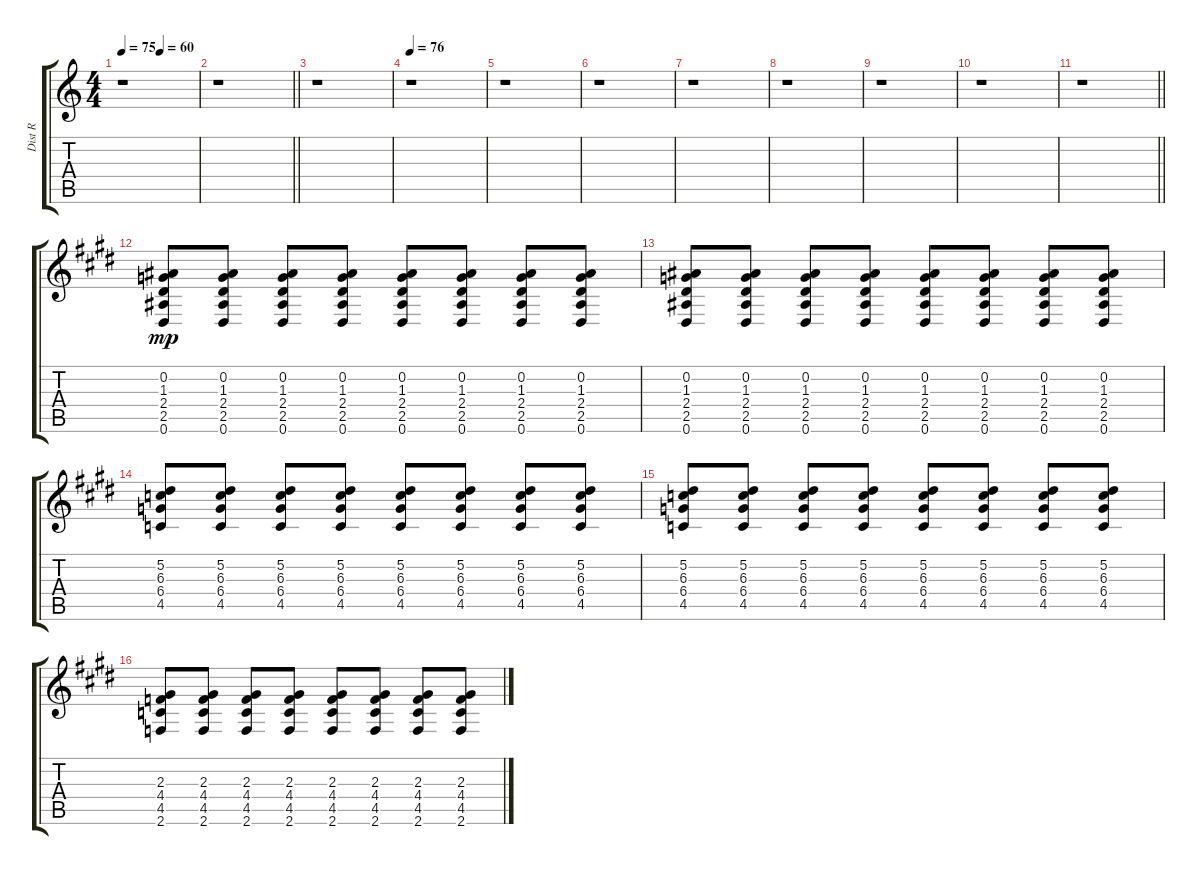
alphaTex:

\track ("Dist R" "Dist R") {instrument overdrivenguitar}
\staff {score tabs}
\tuning (Eb4 Bb3 Gb3 Db3 Ab2 Eb2) {hide}
\ts (4 4)
\tempo 75
\tempo (60 0.5)
\clef g2
\ks c
r.1{dy f} |
\barLineRight lightlight
r.1 |
r.1 |
\tempo 76
r.1 |
r.1 |
r.1 |
r.1 |
r.1 |
r.1 |
r.1 |
\barLineRight lightlight
r.1 |
\ks e
(0.2 1.3 2.4 2.5 0.6).8{dy mp} (0.2 1.3 2.4 2.5 0.6).8 (0.2 1.3 2.4 2.5 0.6).8 (0.2 1.3 2.4 2.5 0.6).8 (0.2 1.3 2.4 2.5 0.6).8 (0.2 1.3 2.4 2.5 0.6).8 (0.2 1.3 2.4 2.5 0.6).8 (0.2 1.3 2.4 2.5 0.6).8 |
\ks c#minor
(0.2 1.3 2.4 2.5 0.6).8 (0.2 1.3 2.4 2.5 0.6).8 (0.2 1.3 2.4 2.5 0.6).8 (0.2 1.3 2.4 2.5 0.6).8 (0.2 1.3 2.4 2.5 0.6).8 (0.2 1.3 2.4 2.5 0.6).8 (0.2 1.3 2.4 2.5 0.6).8 (0.2 1.3 2.4 2.5 0.6).8 |
(5.2 6.3 6.4 4.5).8 (5.2 6.3 6.4 4.5).8 (5.2 6.3 6.4 4.5).8 (5.2 6.3 6.4 4.5).8 (5.2 6.3 6.4 4.5).8 (5.2 6.3 6.4 4.5).8 (5.2 6.3 6.4 4.5).8 (5.2 6.3 6.4 4.5).8 |
(5.2 6.3 6.4 4.5).8 (5.2 6.3 6.4 4.5).8 (5.2 6.3 6.4 4.5).8 (5.2 6.3 6.4 4.5).8 (5.2 6.3 6.4 4.5).8 (5.2 6.3 6.4 4.5).8 (5.2 6.3 6.4 4.5).8 (5.2 6.3 6.4 4.5).8 |
\ks e
(2.3 4.4 4.5 2.6).8 (2.3 4.4 4.5 2.6).8 (2.3 4.4 4.5 2.6).8 (2.3 4.4 4.5 2.6).8 (2.3 4.4 4.5 2.6).8 (2.3 4.4 4.5 2.6).8 (2.3 4.4 4.5 2.6).8 (2.3 4.4 4.5 2.6).8
